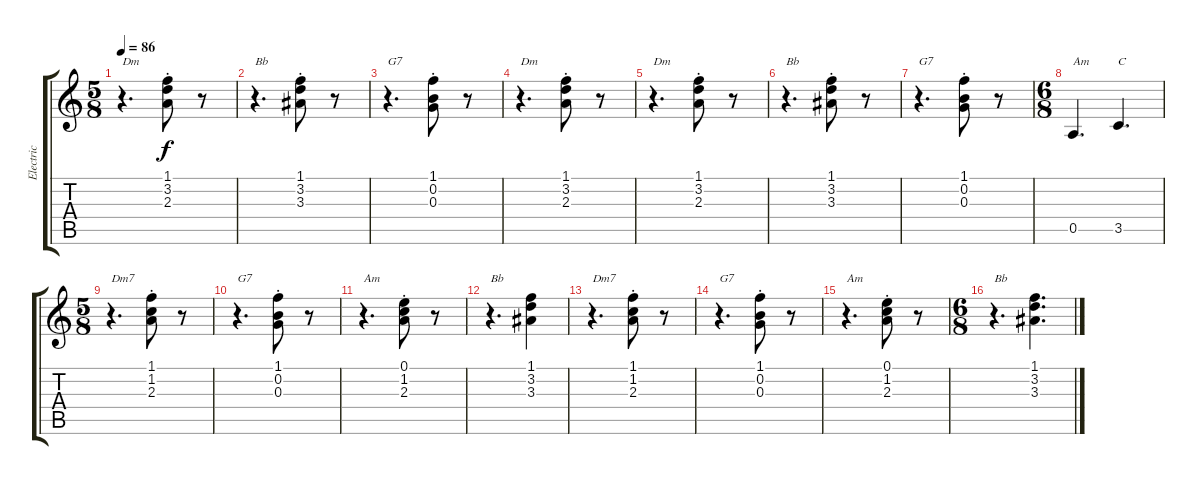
\track ("Electric" "Electric") {instrument overdrivenguitar}
\staff {score tabs}
\tuning (E4 B3 G3 D3 A2 E2) {hide}
\ts (5 8)
\tempo 86
\clef g2
\ks c
r.4{d txt "Dm" dy f} (1.1{st} 3.2{st} 2.3{st}).8 r.8 |
r.4{d txt "Bb"} (1.1{st} 3.2{st} 3.3{st}).8 r.8 |
r.4{d txt "G7"} (1.1{st} 0.2{st} 0.3{st}).8 r.8 |
r.4{d txt "Dm"} (1.1{st} 3.2{st} 2.3{st}).8 r.8 |
r.4{d txt "Dm"} (1.1{st} 3.2{st} 2.3{st}).8 r.8 |
r.4{d txt "Bb"} (1.1{st} 3.2{st} 3.3{st}).8 r.8 |
r.4{d txt "G7"} (1.1{st} 0.2{st} 0.3{st}).8 r.8 |
\ts (6 8)
0.5.4{d txt "Am"} 3.5.4{d txt "C"} |
\ts (5 8)
r.4{d txt "Dm7"} (1.1{st} 1.2{st} 2.3{st}).8 r.8 |
r.4{d txt "G7"} (1.1{st} 0.2{st} 0.3{st}).8 r.8 |
r.4{d txt "Am"} (0.1{st} 1.2{st} 2.3{st}).8 r.8 |
r.4{d txt "Bb"} (1.1 3.2 3.3).4 |
r.4{d txt "Dm7"} (1.1{st} 1.2{st} 2.3{st}).8 r.8 |
r.4{d txt "G7"} (1.1{st} 0.2{st} 0.3{st}).8 r.8 |
r.4{d txt "Am"} (0.1{st} 1.2{st} 2.3{st}).8 r.8 |
\ts (6 8)
r.4{d txt "Bb"} (1.1 3.2 3.3).4{d}
